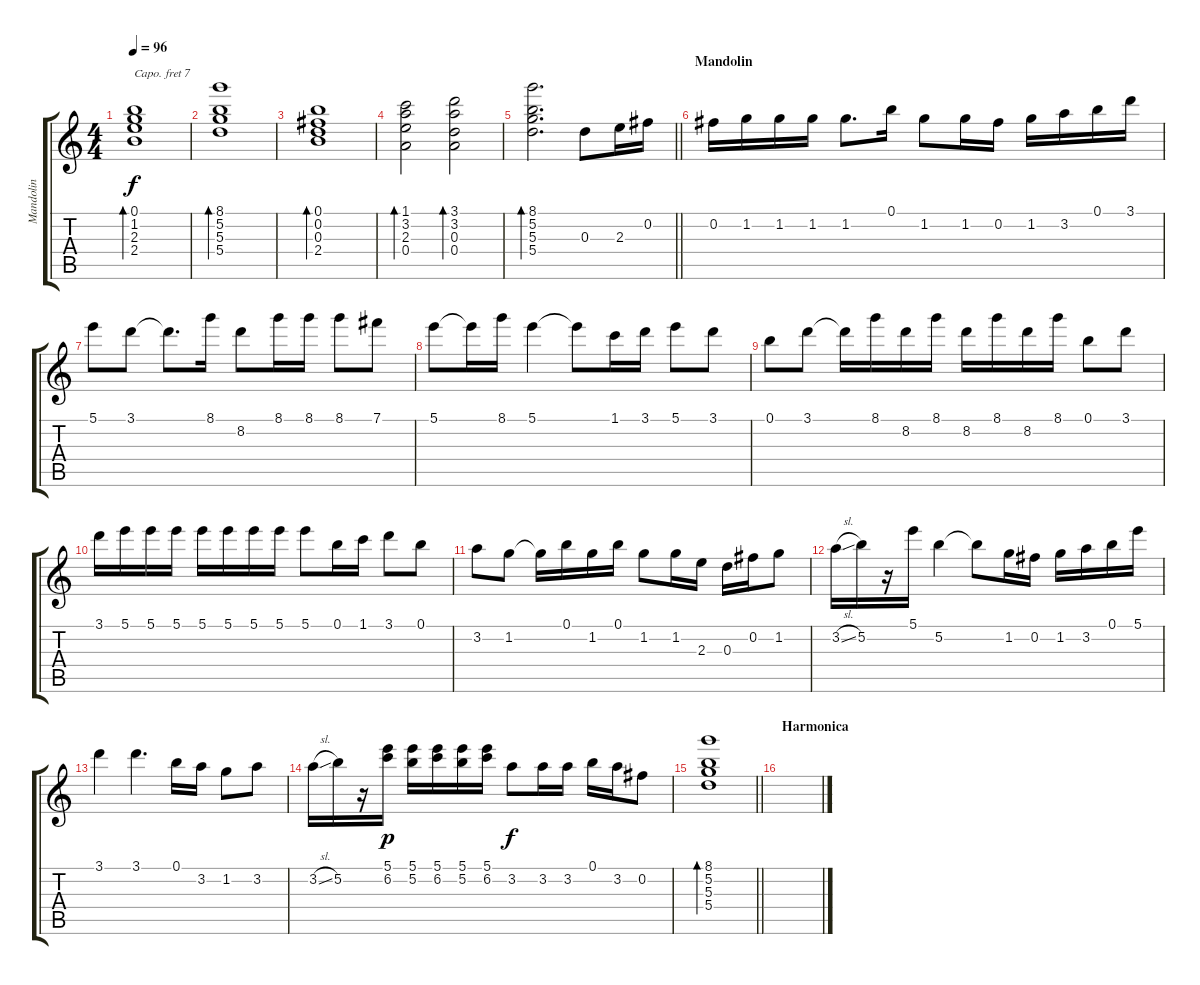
\track ("Mandolin" "Mandolin") {instrument acousticguitarnylon}
\staff {score tabs}
\capo 7
\tuning (E4 B3 G3 D3 A2 E2) {hide}
\ts (4 4)
\tempo 96
\clef g2
\ks c
(0.1 1.2 2.3 2.4).1{bd 240 dy f} |
(8.1 5.2 5.3 5.4).1{bd 240} |
(0.1 0.2 0.3 2.4).1{bd 240} |
(1.1 3.2 2.3 0.4).2{bd 240} (3.1 3.2 0.3 0.4).2{bd 240} |
\barLineRight lightlight
(8.1 5.2 5.3 5.4).2{d bd 240} 0.3.8{volume 14} 2.3.16 0.2.16 |
\section ("" "Mandolin")
0.2.16 1.2.16 1.2.16 1.2.16 1.2.8{d} 0.1.16 1.2.8 1.2.16 0.2.16 1.2.16 3.2.16 0.1.16 3.1.16 |
5.1.8 3.1.8 3.1{t}.8{d} 8.1.16 8.2.8 8.1.16 8.1.16 8.1.8 7.1.8 |
5.1.8 5.1{t}.16 8.1.16 5.1.4 5.1{t}.8 1.1.16 3.1.16 5.1.8 3.1.8 |
0.1.8 3.1.8 3.1{t}.16 8.1.16 8.2.16 8.1.16 8.2.16 8.1.16 8.2.16 8.1.16 0.1.8 3.1.8 |
3.1.16 5.1.16 5.1.16 5.1.16 5.1.16 5.1.16 5.1.16 5.1.16 5.1.8 0.1.16 1.1.16 3.1.8 0.1.8 |
3.2.8 1.2.8 1.2{t}.16 0.1.16 1.2.16 0.1.16 1.2.8 1.2.16 2.3.16 0.3.16 0.2.16 1.2.8 |
3.2{sl}.16 5.2.16 r.16 5.1.16 5.2.4 5.2{t}.8 1.2.16 0.2.16 1.2.16 3.2.16 0.1.16 5.1.16 |
3.1.4 3.1.4{d} 0.1.16 3.2.16 1.2.8 3.2.8 |
3.2{sl}.16 5.2.16 r.16 (5.1 6.2).16{dy p} (5.1 5.2).16 (5.1 6.2).16 (5.1 5.2).16 (5.1 6.2).16 3.2.8{dy f} 3.2.16 3.2.16 0.1.16 3.2.16 0.2.8 |
\barLineRight lightlight
(8.1 5.2 5.3 5.4).1{bd 240} |
\section ("" "Harmonica")
